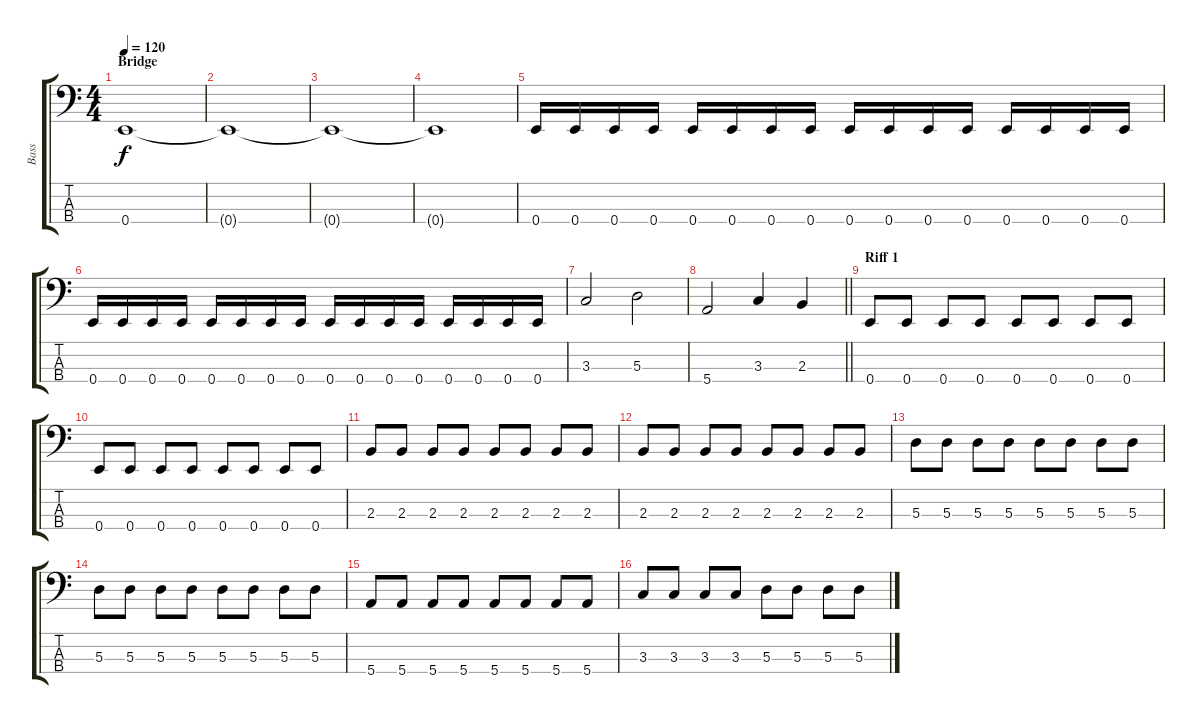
\track ("Bass" "Bass") {instrument electricbassfinger}
\staff {score tabs}
\tuning (G2 D2 A1 E1) {hide}
\ts (4 4)
\section ("" "Bridge")
\tempo 120
\clef f4
\ks c
0.4.1{dy f} |
0.4{t}.1 |
0.4{t}.1 |
0.4{t}.1 |
0.4.16 0.4.16 0.4.16 0.4.16 0.4.16 0.4.16 0.4.16 0.4.16 0.4.16 0.4.16 0.4.16 0.4.16 0.4.16 0.4.16 0.4.16 0.4.16 |
0.4.16 0.4.16 0.4.16 0.4.16 0.4.16 0.4.16 0.4.16 0.4.16 0.4.16 0.4.16 0.4.16 0.4.16 0.4.16 0.4.16 0.4.16 0.4.16 |
3.3.2 5.3.2 |
\barLineRight lightlight
5.4.2 3.3.4 2.3.4 |
\section ("" "Riff 1")
0.4.8 0.4.8 0.4.8 0.4.8 0.4.8 0.4.8 0.4.8 0.4.8 |
0.4.8 0.4.8 0.4.8 0.4.8 0.4.8 0.4.8 0.4.8 0.4.8 |
2.3.8 2.3.8 2.3.8 2.3.8 2.3.8 2.3.8 2.3.8 2.3.8 |
2.3.8 2.3.8 2.3.8 2.3.8 2.3.8 2.3.8 2.3.8 2.3.8 |
5.3.8 5.3.8 5.3.8 5.3.8 5.3.8 5.3.8 5.3.8 5.3.8 |
5.3.8 5.3.8 5.3.8 5.3.8 5.3.8 5.3.8 5.3.8 5.3.8 |
5.4.8 5.4.8 5.4.8 5.4.8 5.4.8 5.4.8 5.4.8 5.4.8 |
3.3.8 3.3.8 3.3.8 3.3.8 5.3.8 5.3.8 5.3.8 5.3.8
